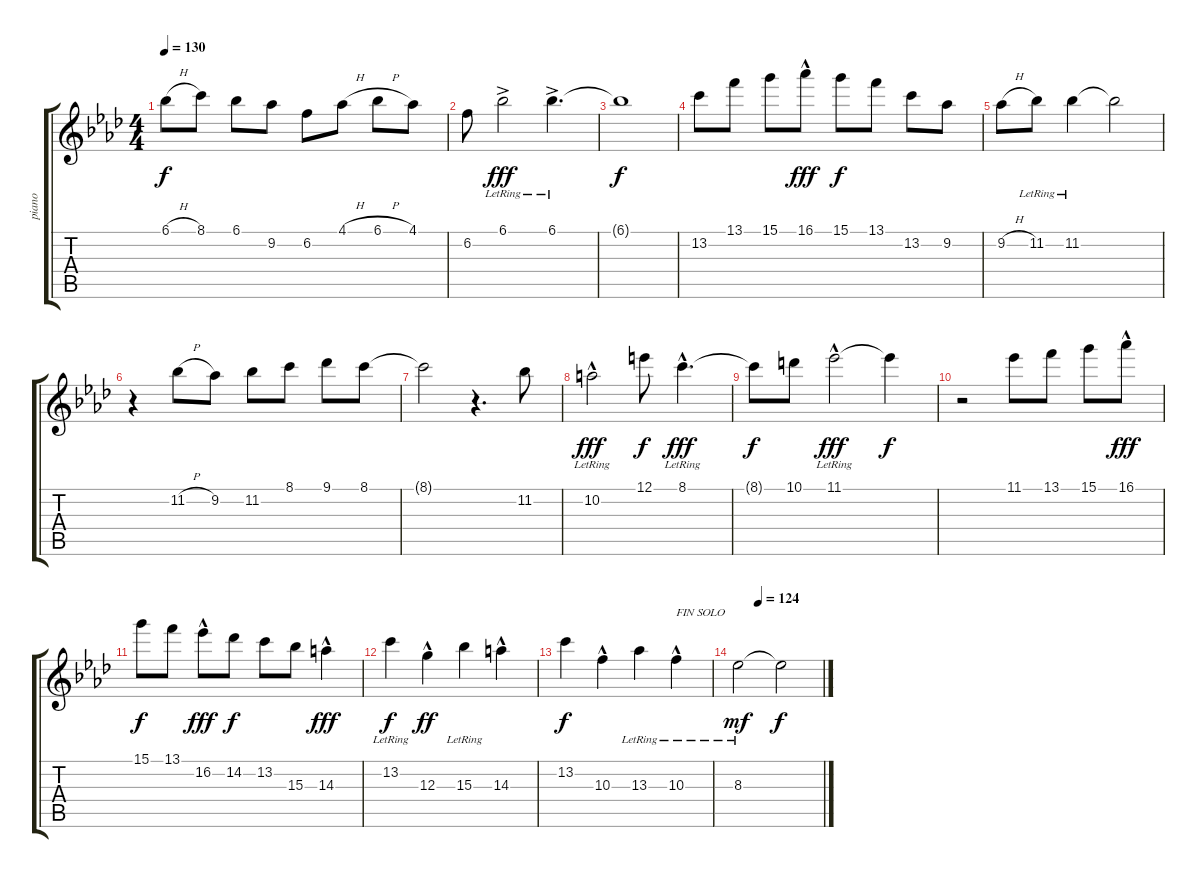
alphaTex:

\track ("piano" "piano") {instrument acousticguitarnylon}
\staff {score tabs}
\tuning (E4 B3 G3 D3 A2 E2) {hide}
\ts (4 4)
\tempo 130
\clef g2
\ks fminor
6.1{h}.8{dy f} 8.1.8 6.1.8 9.2.8 6.2.8 4.1{h}.8 6.1{h}.8 4.1.8 |
6.2.8 6.1{ac lr}.2{dy fff} 6.1{ac lr}.4{d} |
6.1{t}.1{dy f} |
13.2.8 13.1.8 15.1.8 16.1{hac}.8{dy fff} 15.1.8{dy f} 13.1.8 13.2.8 9.2.8 |
9.2{h}.8 11.2{lr}.8 11.2{lr}.4 11.2{t}.2 |
r.4 11.2{h}.8 9.2.8 11.2.8 8.1.8 9.1.8 8.1.8 |
8.1{t}.2 r.4{d} 11.2.8 |
10.2{hac lr}.2{dy fff} 12.1.8{dy f} 8.1{hac lr}.4{d dy fff} |
8.1{t}.8{dy f} 10.1.8 11.1{hac lr}.2{dy fff} 11.1{t}.4{dy f} |
r.2 11.1.8 13.1.8 15.1.8 16.1{hac}.8{dy fff} |
15.1.8{dy f} 13.1.8 16.2{hac}.8{dy fff} 14.2.8{dy f} 13.2.8 15.3.8 14.3{hac}.4{dy fff} |
13.2{lr}.4{dy f} 12.3{hac}.4{dy ff} 15.3{lr}.4 14.3{hac}.4 |
13.2.4{dy f} 10.3{hac}.4 13.3{lr}.4 10.3{hac lr}.4{txt "FIN SOLO"} |
\tempo (124 0.25)
8.3{lr}.2{dy mf} 8.3{t}.2{dy f}
